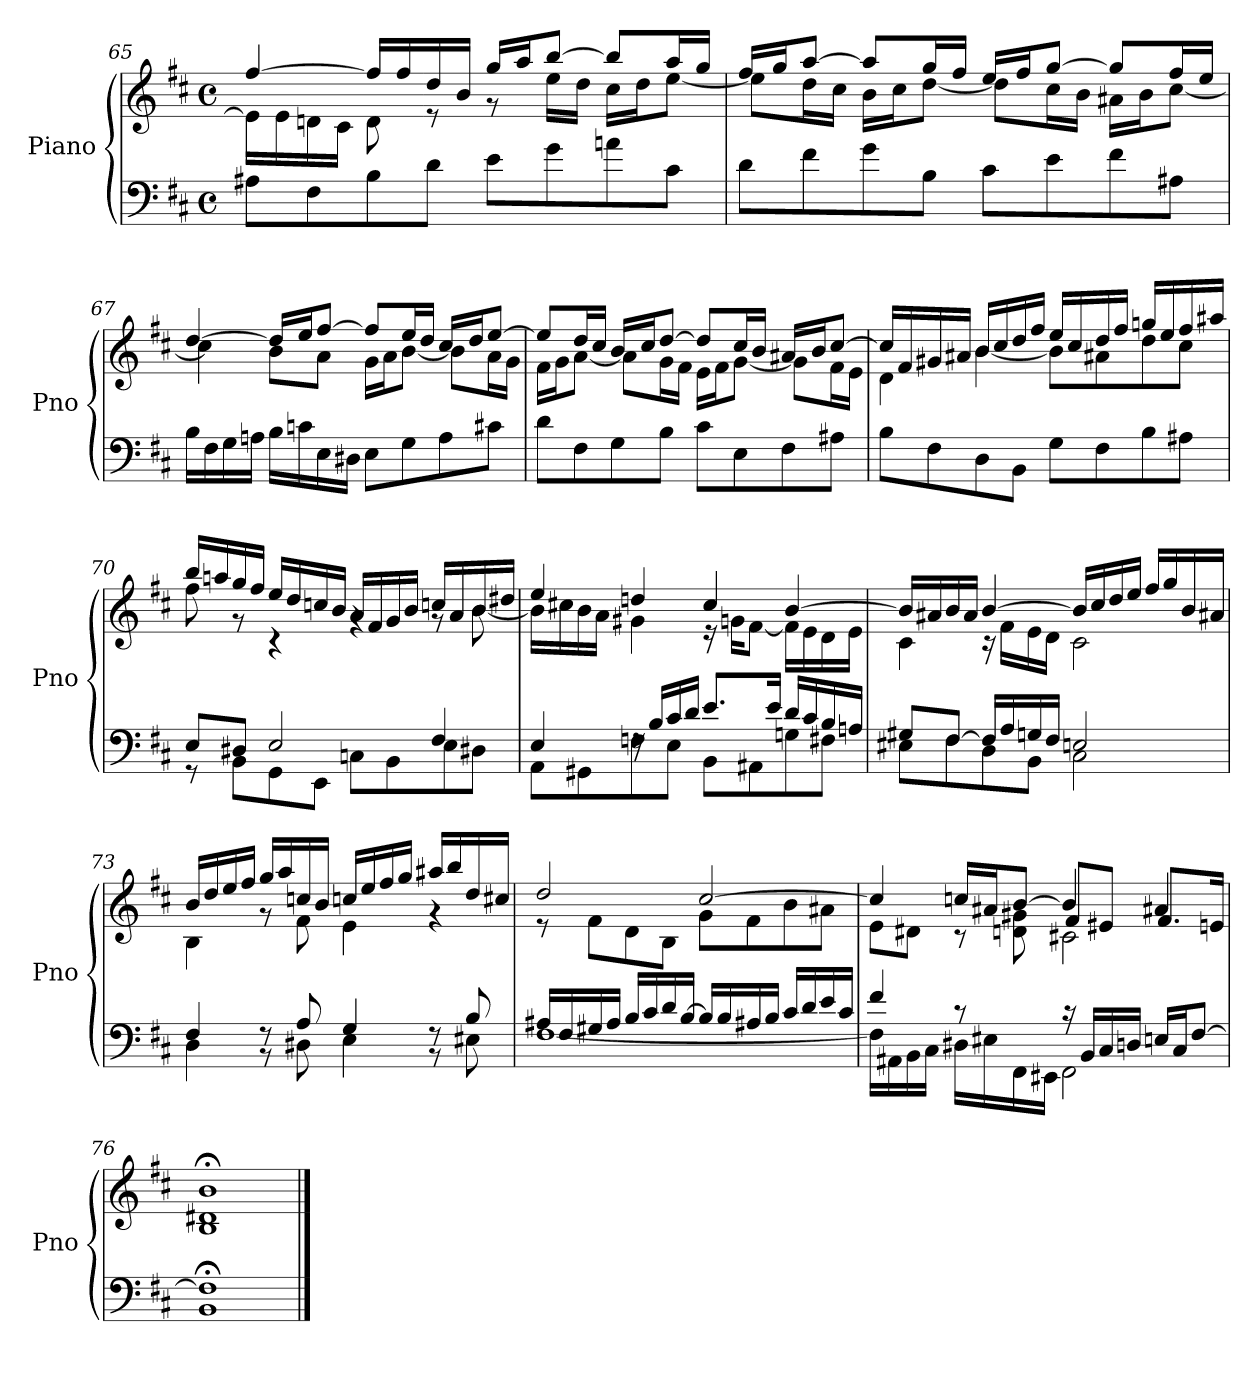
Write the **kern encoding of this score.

**kern	**kern
*part1	*part1
*staff2	*staff1
*I"Piano	*
*I'Pno	*
*clefF4	*clefG2
*k[f#c#]	*k[f#c#]
*M4/4	*M4/4
*met(c)	*met(c)
=65	=65
*	*^
8A#X\L	[4ff#/	16e\LL]
.	.	16e\
8F#\	.	16dn\
.	.	16c#\JJ
8B\	16ff#/LL]	8d\
.	16ff#/	.
8d\J	16dd/	8r
.	16b/JJ	.
8e\L	16gg/LL	8r
.	16aa/J	.
8g\	[8bb/J	16ee\LL
.	.	16dd\JJ
8an\	8bb/L]	16cc#\LL
.	.	16dd\J
8c#\J	16aa/L	[8ee\J
.	16gg/JJ	.
=66	=66	=66
8d\L	16ff#/LL	8ee\L]
.	16gg/J	.
8f#\	[8aa/J	16dd\L
.	.	16cc#\JJ
8g\	8aa/L]	16b\LL
.	.	16cc#\J
8B\J	16gg/L	[8dd\J
.	16ff#/JJ	.
8c#\L	16ee/LL	8dd\L]
.	16ff#/J	.
8e\	[8gg/J	16cc#\L
.	.	16b\JJ
8f#\	8gg/L]	16a#X\LL
.	.	16b\J
8A#X\J	16ff#/L	[8cc#\J
.	16ee/JJ	.
!!LO:LB:g=z	!!
=67	=67	=67
16B\LL	[4dd/	4cc#\]
16F#\	.	.
16G\	.	.
16An\JJ	.	.
16B\LL	16dd/LL]	8b\L
16cn\	16ee/J	.
16E\	[8ff#/J	8a\J
16D#X\JJ	.	.
8E\L	8ff#/L]	16g\LL
.	.	16a\J
8G\	16ee/L	[8b\J
.	16dd/JJ	.
8A\	16cc#/LL	8b\L]
.	16dd/J	.
8c#X\J	[8ee/J	16a\L
.	.	16g\JJ
=68	=68	=68
8d\L	8ee/L]	16f#\LL
.	.	16g\J
8F#\	16dd/L	[8a\J
.	16cc#/JJ	.
8G\	16b/LL	8a\L]
.	16cc#/J	.
8B\J	[8dd/J	16g\L
.	.	16f#\JJ
8c#\L	8dd/L]	16e\LL
.	.	16f#\J
8E\	16cc#/L	[8g\J
.	16b/JJ	.
8F#\	16a#X/LL	8g\L]
.	16b/J	.
8A#X\J	[8cc#/J	16f#\L
.	.	16e\JJ
!!LO:PB:g=z	!!
=69	=69	=69
8B\L	16cc#/LL]	4d\
.	16f#/	.
8F#\	16g#X/	.
.	16a#X/JJ	.
8D\	16b/LL	[4b\
.	16cc#/	.
8BB\J	16dd/	.
.	16ff#/JJ	.
8G\L	16ee/LL	8b\L]
.	16cc#/	.
8F#\	16dd/	8a#X\
.	16ff#/JJ	.
8B\	16ggn/LL	8dd\
.	16ee/	.
8A#X\J	16ff#/	8cc#\J
.	16aa#X/JJ	.
=70	=70	=70
*^	*	*
8E/L	8r	16bb/LL	8ff#\
.	.	16aan/	.
8D#X/J	8BB\L	16gg/	8r
.	.	16ff#/JJ	.
2E/	8GG\	16ee/LL	4r
.	.	16dd/	.
.	8EE\J	16ccn/	.
.	.	16b/JJ	.
.	8Cn\L	16a/LL	4rg
.	.	16f#/	.
.	8BB\	16g/	.
.	.	16b/JJ	.
4F#/	8E\	16ccn/LL	8rg
.	.	16a/	.
.	8D#X\J	16b/	[8b\
.	.	16dd#X/JJ	.
!!LO:LB:g=z	!!
=71	=71	=71	=71
4E/	8AA\L	4ee/	16b\LL]
.	.	.	16cc#X\
.	8GG#X\	.	16b\
.	.	.	16a\JJ
16rF	8Fn\	4ddn/	4g#X\
16B/LL	.	.	.
16c#/	8E\J	.	.
16d/JJ	.	.	.
8.e/L	8BB\L	4cc#/	16r
.	.	.	16gn\KL
.	8AA#X\	.	[8f#\J
16e/Jk	.	.	.
16d/LL	8Gn\	[4b/	16f#\LL]
16c#/	.	.	16e\
16B/	8F#X\J	.	16d\
16An/JJ	.	.	16e\JJ
=72	=72	=72	=72
8G#X/L	8E#X\L	16b/LL]	4c#\
.	.	16a#X/	.
[8F#/J	8F#\	16b/	.
.	.	16a#/JJ	.
16F#/LL]	8D\	[4b/	16r
16A/	.	.	16f#\LL
16Gn/	8BB\J	.	16e\
16F#/JJ	.	.	16d\JJ
2En/	2C#\	16b/LL]	2c#\
.	.	16cc#/	.
.	.	16dd/	.
.	.	16ee/JJ	.
.	.	16ff#/LL	.
.	.	16gg/	.
.	.	16b/	.
.	.	16a#X/JJ	.
!!LO:LB:g=z	!!
=73	=73	=73	=73
4F#/	4D\	16b/LL	4B\
.	.	16dd/	.
.	.	16ee/	.
.	.	16ff#/JJ	.
8rBB	8rF	16gg/LL	8rg
.	.	16aa/	.
8A/	8D#X\	16ccn/	8f#\
.	.	16b/JJ	.
4G/	4E\	16ccn/LL	4e\
.	.	16ee/	.
.	.	16ff#/	.
.	.	16gg/JJ	.
8rBB	8rF	16aa#X/LL	4rg
.	.	16bb/	.
8B/	8E#X\	16dd/	.
.	.	16cc#X/JJ	.
=74	=74	=74	=74
16A#X/LL	[1F#	2dd/	8r
16F#/	.	.	.
16G#X/	.	.	8f#\L
16A#/JJ	.	.	.
16B/LL	.	.	8d\
16c#/	.	.	.
16d/	.	.	8B\J
[16B/JJ	.	.	.
16B/LL]	.	[2cc#/	8g\L
16B/	.	.	.
16A#X/	.	.	8f#\
16B/JJ	.	.	.
16c#/LL	.	.	8b\
16d/	.	.	.
16e/	.	.	8a#X\J
16c#/JJ	.	.	.
!!LO:LB:g=z
=75	=75	=75	=75
*	*	*	*^
4f#/	16F#\LL]	4cc#/]	8e\L	2ryy
.	16AA#X\	.	.	.
.	16BB\	.	8d#X\J	.
.	16C#\JJ	.	.	.
8r	16D#X\LL	16ccn/LL	8r	.
.	16E#X\	16a#X/J	.	.
8ryy	16FF#\	[8b/J	8dn\ 8g#X\	.
.	16EE#X\JJ	.	.	.
16r	2FF#\	4b/]	2c#X\	8f#/L
16BB/LL	.	.	.	.
16C#/	.	.	.	8e#X/J
16Dn/JJ	.	.	.	.
16En/LL	.	4a#X/	.	8.f#/L
16C#/J	.	.	.	.
[8F#/J	.	.	.	.
.	.	.	.	16en/Jk
*v	*v	*	*	*
*	*v	*v	*v
=76	=76
1BB; 1F#];	1B;< 1d#X;< 1b;<
==	==
*-	*-
